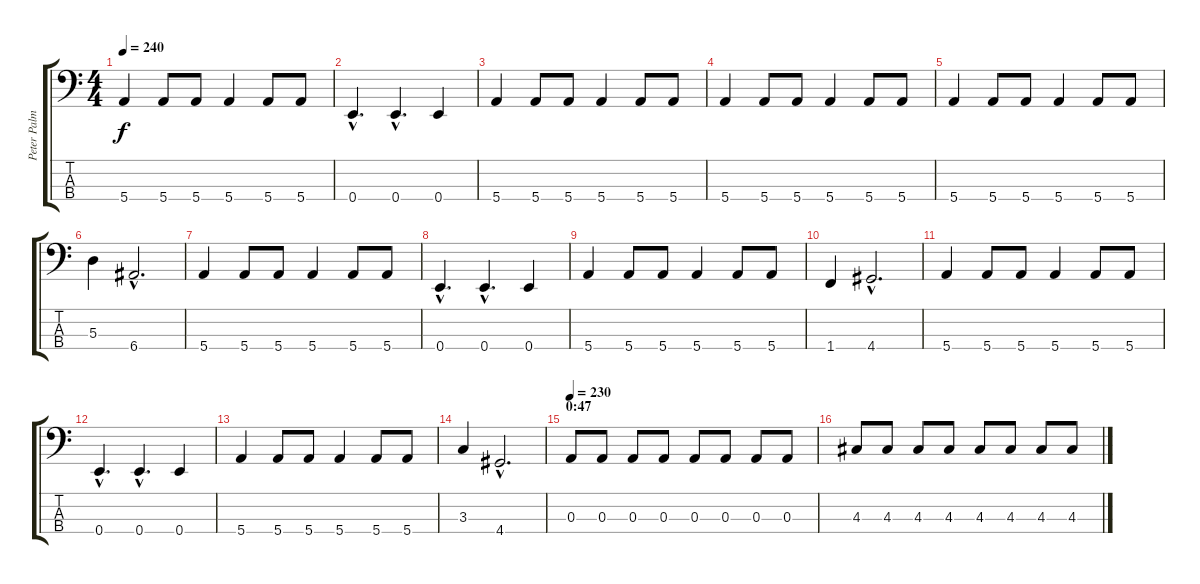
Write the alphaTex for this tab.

\track ("Peter Palmdahl" "Peter Palm") {instrument electricbasspick}
\staff {score tabs}
\tuning (G2 D2 A1 E1) {hide}
\ts (4 4)
\tempo 240
\clef f4
\ks c
5.4.4{dy f} 5.4.8 5.4.8 5.4.4 5.4.8 5.4.8 |
0.4{hac}.4{d} 0.4{hac}.4{d} 0.4.4 |
5.4.4 5.4.8 5.4.8 5.4.4 5.4.8 5.4.8 |
5.4.4 5.4.8 5.4.8 5.4.4 5.4.8 5.4.8 |
5.4.4 5.4.8 5.4.8 5.4.4 5.4.8 5.4.8 |
5.3.4 6.4{hac}.2{d} |
5.4.4 5.4.8 5.4.8 5.4.4 5.4.8 5.4.8 |
0.4{hac}.4{d} 0.4{hac}.4{d} 0.4.4 |
5.4.4 5.4.8 5.4.8 5.4.4 5.4.8 5.4.8 |
1.4.4 4.4{hac}.2{d} |
5.4.4 5.4.8 5.4.8 5.4.4 5.4.8 5.4.8 |
0.4{hac}.4{d} 0.4{hac}.4{d} 0.4.4 |
5.4.4 5.4.8 5.4.8 5.4.4 5.4.8 5.4.8 |
3.3.4 4.4{hac}.2{d} |
\section ("" "0:47")
\tempo 230
0.3.8 0.3.8 0.3.8 0.3.8 0.3.8 0.3.8 0.3.8 0.3.8 |
4.3.8 4.3.8 4.3.8 4.3.8 4.3.8 4.3.8 4.3.8 4.3.8
